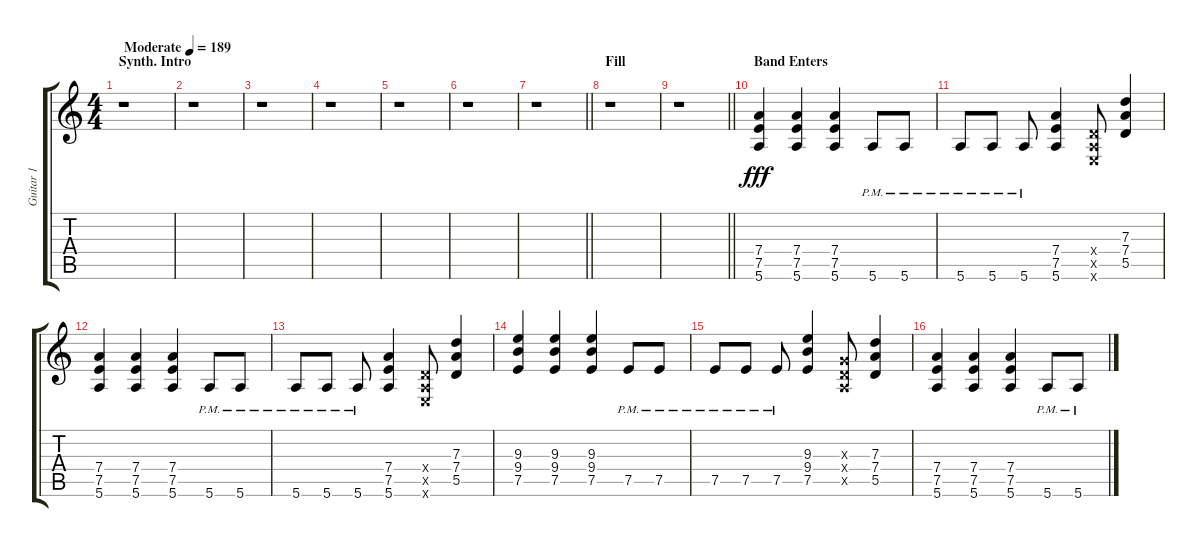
\track ("Guitar 1" "Guitar 1") {instrument distortionguitar}
\staff {score tabs}
\tuning (E4 B3 G3 D3 A2 E2) {hide}
\ts (4 4)
\section ("" "Synth. Intro")
\tempo (189 "Moderate")
\clef g2
\ks c
r.1{dy fff instrument distortionguitar} |
r.1 |
r.1 |
r.1 |
r.1 |
r.1 |
\barLineRight lightlight
r.1 |
\section ("" "Fill")
r.1 |
\barLineRight lightlight
r.1 |
\section ("" "Band Enters")
(7.4 7.5 5.6).4 (7.4 7.5 5.6).4 (7.4 7.5 5.6).4 5.6{pm}.8 5.6{pm}.8 |
5.6{pm}.8 5.6{pm}.8 5.6{pm}.8 (7.4 7.5 5.6).4 (0.4{x} 0.5{x} 0.6{x}).8 (7.3 7.4 5.5).4 |
(7.4 7.5 5.6).4 (7.4 7.5 5.6).4 (7.4 7.5 5.6).4 5.6{pm}.8 5.6{pm}.8 |
5.6{pm}.8 5.6{pm}.8 5.6{pm}.8 (7.4 7.5 5.6).4 (0.4{x} 0.5{x} 0.6{x}).8 (7.3 7.4 5.5).4 |
(9.3 9.4 7.5).4 (9.3 9.4 7.5).4 (9.3 9.4 7.5).4 7.5{pm}.8 7.5{pm}.8 |
7.5{pm}.8 7.5{pm}.8 7.5{pm}.8 (9.3 9.4 7.5).4 (0.3{x} 0.4{x} 0.5{x}).8 (7.3 7.4 5.5).4 |
(7.4 7.5 5.6).4 (7.4 7.5 5.6).4 (7.4 7.5 5.6).4 5.6{pm}.8 5.6{pm}.8
